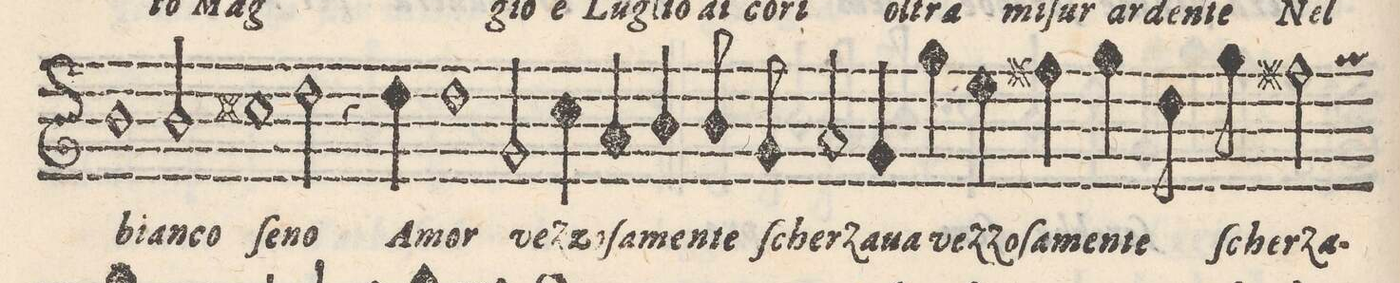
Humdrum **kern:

**kern	**text
*I"CANTO	*
*clefG2	*
*k[]	*
*met(C)	*
*M2/1	*
1b	bian-
2b/	-co
=20-	=20-
1cc#X	ſe-
2dd\	-no
4r	.
4dd\	A-
=21-	=21-
1dd	-mor
2g/	veZ-
4ccny\	-zo-
4a/	-ſa-
=22-	=22-
4b/	-men-
8b/	-te
8g/	Scher-
2a/	-Za-
4g/	-na
4gg\	veZ-
4ee\	-Zo-
4ff#X\	-ſa-
=23-	=23-
4gg\	-men-
8dd\	-te
8gg\	Scher-
2ff#X\	-Za-
*-	*-
